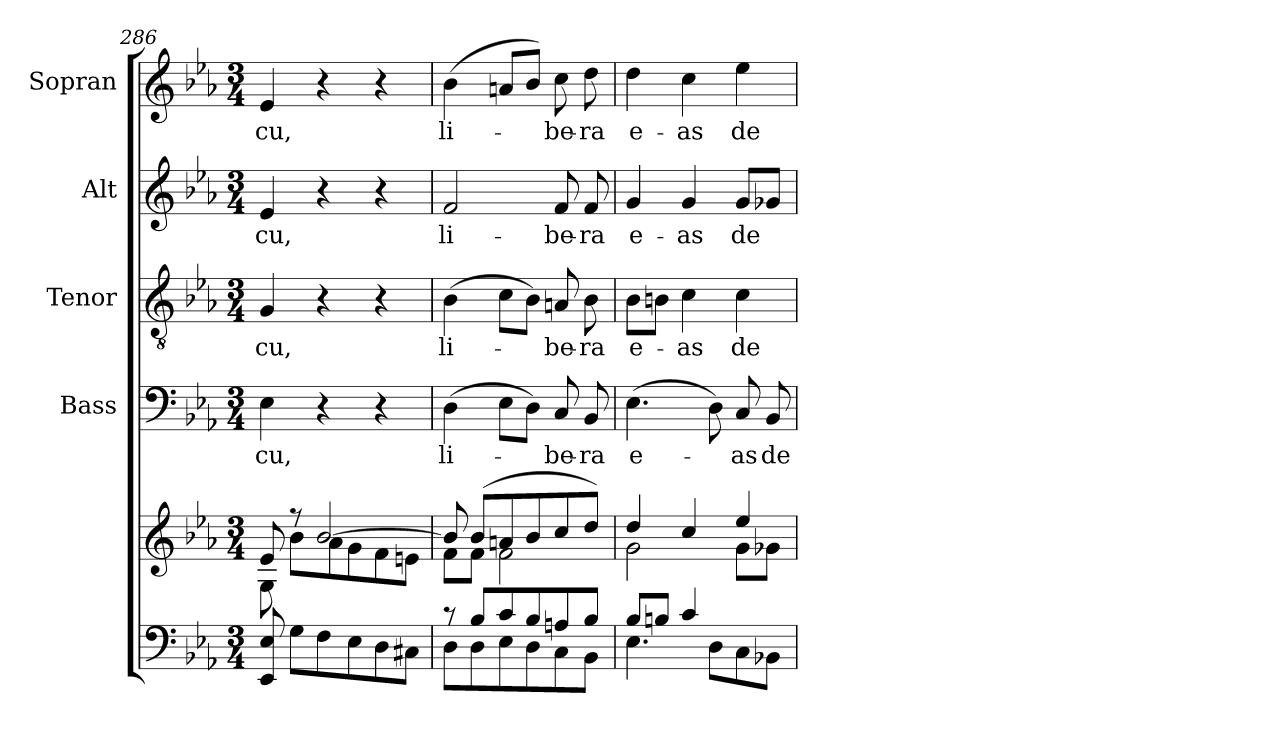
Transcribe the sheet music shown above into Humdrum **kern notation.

**kern	**kern	**kern	**text	**kern	**text	**kern	**text	**kern	**text
*part5	*part5	*part4	*part4	*part3	*part3	*part2	*part2	*part1	*part1
*staff6	*staff5	*staff4	*staff4	*staff3	*staff3	*staff2	*staff2	*staff1	*staff1
*	*	*I"Bass	*	*I"Tenor	*	*I"Alt	*	*I"Sopran	*
*	*	*I'B.	*	*I'T.	*	*I'A.	*	*I'S.	*
*clefF4	*clefG2	*clefF4	*	*clefGv2	*	*clefG2	*	*clefG2	*
*k[b-e-a-]	*k[b-e-a-]	*k[b-e-a-]	*	*k[b-e-a-]	*	*k[b-e-a-]	*	*k[b-e-a-]	*
*E-:	*E-:	*E-:	*	*E-:	*	*E-:	*	*E-:	*
*M3/4	*M3/4	*M3/4	*	*M3/4	*	*M3/4	*	*M3/4	*
=286	=286	=286	=286	=286	=286	=286	=286	=286	=286
*	*^	*	*	*	*	*	*	*	*
!	!	!	!	!LO:LY:b	!	!LO:LY:b	!	!LO:LY:b	!	!LO:LY:b
8EE-/ 8E-/	8e-/	8G\	4E-\	-cu,	4G/	-cu,	4e-/	-cu,	4e-/	-cu,
8G\L	8rff	8b-\L	.	.	.	.	.	.	.	.
8F\	[>2b-/	8a-\	4r	.	4r	.	4r	.	4r	.
8E-\	.	8g\	.	.	.	.	.	.	.	.
8D\	.	8f\	4r	.	4r	.	4r	.	4r	.
8C#X\J	.	8en\J	.	.	.	.	.	.	.	.
=287	=287	=287	=287	=287	=287	=287	=287	=287	=287	=287
*^	*	*	*	*	*	*	*	*	*	*
!	!	!	!	!	!LO:LY:b	!	!LO:LY:b	!	!LO:LY:b	!	!LO:LY:b
8rc	8D\L	8b-/]	8f\L	(>4D\	li-	(>4B-\	li-	2f/	li-	(>4b-\	li-
8B-/L	8D\	(>8b-/L	8f\J	.	.	.	.	.	.	.	.
8c/	8E-\	8an/	2f\	8E-\L	.	8c\L	.	.	.	8an/L	.
8B-/	8D\	8b-/	.	8D\J)	.	8B-\J)	.	.	.	8b-/J)	.
!	!	!	!	!	!LO:LY:b	!	!LO:LY:b	!	!LO:LY:b	!	!LO:LY:b
8An/	8C\	8cc/	.	8C/	-be-	8An/	-be-	8f/	-be-	8cc\	-be-
!	!	!	!	!	!LO:LY:b	!	!LO:LY:b	!	!LO:LY:b	!	!LO:LY:b
8B-/J	8BB-\J	8dd/J)	.	8BB-/	-ra	8B-\	-ra	8f/	-ra	8dd\	-ra
=288	=288	=288	=288	=288	=288	=288	=288	=288	=288	=288	=288
!	!	!	!	!	!LO:LY:b	!	!LO:LY:b	!	!LO:LY:b	!	!LO:LY:b
8B-/L	4.E-\	4dd/	2g\	(>4.E-\	e-	8B-\L	e-	4g/	e-	4dd\	e-
8Bn/J	.	.	.	.	.	8Bn\J	.	.	.	.	.
!	!	!	!	!	!	!	!LO:LY:b	!	!LO:LY:b	!	!LO:LY:b
4c/	.	4cc/	.	.	.	4c\	-as	4g/	-as	4cc\	-as
.	8D\L	.	.	8D\)	.	.	.	.	.	.	.
!	!	!	!	!	!LO:LY:b	!	!LO:LY:b	!	!LO:LY:b	!	!LO:LY:b
4ryy	8C\	4ee-/	8g\L	8C/	-as	4c\	de	8g/L	de	4ee-\	de
!	!	!	!	!	!LO:LY:b	!	!	!	!	!	!
.	8BB-X\J	.	8g-X\J	8BB-/	de	.	.	8g-X/J	.	.	.
*v	*v	*	*	*	*	*	*	*	*	*	*
*	*v	*v	*	*	*	*	*	*	*	*
=	=	=	=	=	=	=	=	=	=
*-	*-	*-	*-	*-	*-	*-	*-	*-	*-
